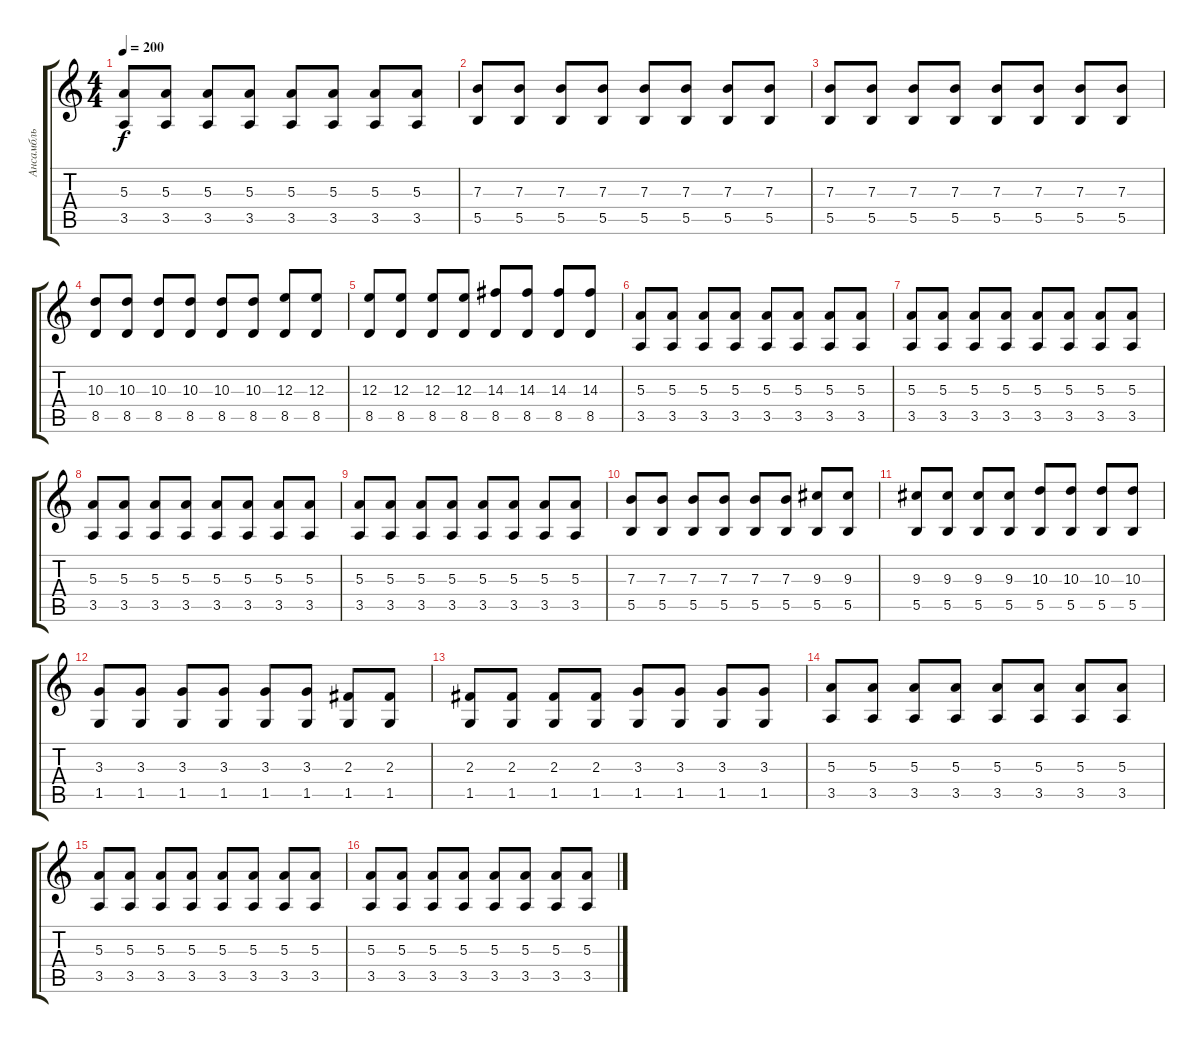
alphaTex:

\track ("Ансамбль" "Ансамбль") {instrument distortionguitar}
\staff {score tabs}
\tuning (Db4 Ab3 E3 B2 Gb2 B1) {hide}
\ts (4 4)
\tempo 200
\clef g2
\ks c
(5.3 3.5).8{dy f} (5.3 3.5).8 (5.3 3.5).8 (5.3 3.5).8 (5.3 3.5).8 (5.3 3.5).8 (5.3 3.5).8 (5.3 3.5).8 |
(7.3 5.5).8 (7.3 5.5).8 (7.3 5.5).8 (7.3 5.5).8 (7.3 5.5).8 (7.3 5.5).8 (7.3 5.5).8 (7.3 5.5).8 |
(7.3 5.5).8 (7.3 5.5).8 (7.3 5.5).8 (7.3 5.5).8 (7.3 5.5).8 (7.3 5.5).8 (7.3 5.5).8 (7.3 5.5).8 |
(10.3 8.5).8 (10.3 8.5).8 (10.3 8.5).8 (10.3 8.5).8 (10.3 8.5).8 (10.3 8.5).8 (12.3 8.5).8 (12.3 8.5).8 |
(12.3 8.5).8 (12.3 8.5).8 (12.3 8.5).8 (12.3 8.5).8 (14.3 8.5).8 (14.3 8.5).8 (14.3 8.5).8 (14.3 8.5).8 |
(5.3 3.5).8 (5.3 3.5).8 (5.3 3.5).8 (5.3 3.5).8 (5.3 3.5).8 (5.3 3.5).8 (5.3 3.5).8 (5.3 3.5).8 |
(5.3 3.5).8 (5.3 3.5).8 (5.3 3.5).8 (5.3 3.5).8 (5.3 3.5).8 (5.3 3.5).8 (5.3 3.5).8 (5.3 3.5).8 |
(5.3 3.5).8 (5.3 3.5).8 (5.3 3.5).8 (5.3 3.5).8 (5.3 3.5).8 (5.3 3.5).8 (5.3 3.5).8 (5.3 3.5).8 |
(5.3 3.5).8 (5.3 3.5).8 (5.3 3.5).8 (5.3 3.5).8 (5.3 3.5).8 (5.3 3.5).8 (5.3 3.5).8 (5.3 3.5).8 |
(7.3 5.5).8 (7.3 5.5).8 (7.3 5.5).8 (7.3 5.5).8 (7.3 5.5).8 (7.3 5.5).8 (9.3 5.5).8 (9.3 5.5).8 |
(9.3 5.5).8 (9.3 5.5).8 (9.3 5.5).8 (9.3 5.5).8 (10.3 5.5).8 (10.3 5.5).8 (10.3 5.5).8 (10.3 5.5).8 |
(3.3 1.5).8 (3.3 1.5).8 (3.3 1.5).8 (3.3 1.5).8 (3.3 1.5).8 (3.3 1.5).8 (2.3 1.5).8 (2.3 1.5).8 |
(2.3 1.5).8 (2.3 1.5).8 (2.3 1.5).8 (2.3 1.5).8 (3.3 1.5).8 (3.3 1.5).8 (3.3 1.5).8 (3.3 1.5).8 |
(5.3 3.5).8 (5.3 3.5).8 (5.3 3.5).8 (5.3 3.5).8 (5.3 3.5).8 (5.3 3.5).8 (5.3 3.5).8 (5.3 3.5).8 |
(5.3 3.5).8 (5.3 3.5).8 (5.3 3.5).8 (5.3 3.5).8 (5.3 3.5).8 (5.3 3.5).8 (5.3 3.5).8 (5.3 3.5).8 |
(5.3 3.5).8 (5.3 3.5).8 (5.3 3.5).8 (5.3 3.5).8 (5.3 3.5).8 (5.3 3.5).8 (5.3 3.5).8 (5.3 3.5).8
